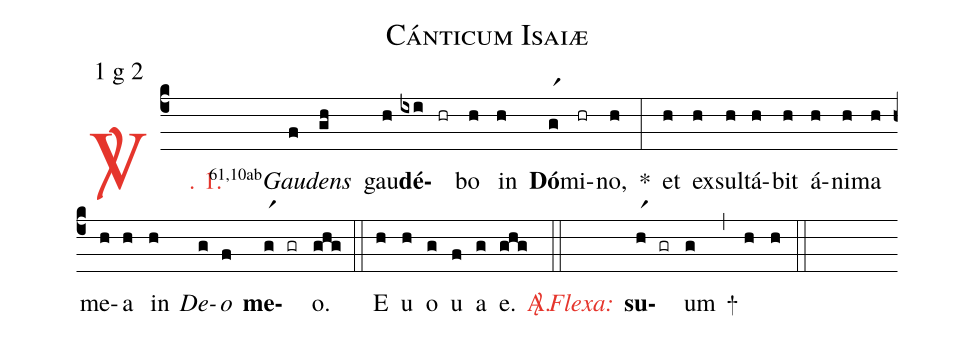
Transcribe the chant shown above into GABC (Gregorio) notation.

name: Cánticum Isaiæ;
mode: 1;
mode-differentia: g 2;
%%
(c4)

<c><sp>V/</sp>. 1.</c>() <v>\VSup{61,10ab}</v><i>Gau</i>(f)<i>dens</i>(gh) gau(h)<b>dé</b>(ixi)(hr)bo(h) in(h) <b>Dó</b>(gr1)mi(hr)no,(h) *(:) et(h) ex(h)sul(h)tá(h)bit(h) á(h)ni(h)ma(h) me(h)a(h) in(h) <i>De</i>(g)<i>o</i>(f) <b>me</b>(gr1)(gr)o.(ghg)

(::)

<eu>E(h) u(h) o(g) u(f) a(g) e</eu>.(ghg)

<c><sp>A/</sp>.</c>(::)

<nlba><c><i>Flexa:</i></c>() <b>su</b></nlba>(hr1)(gr)um(g) +(,) (h) (h)

(::)
